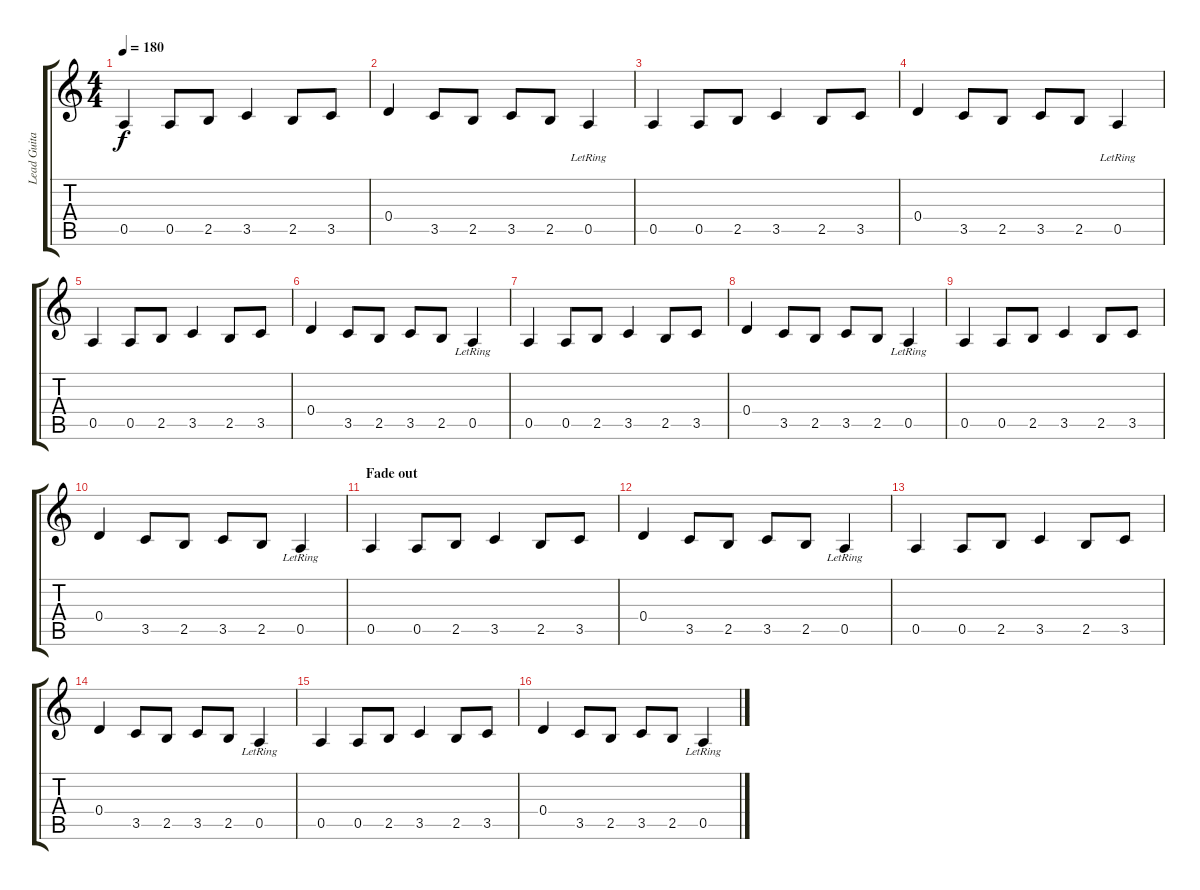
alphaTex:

\track ("Lead Guitar" "Lead Guita") {instrument distortionguitar}
\staff {score tabs}
\tuning (E4 B3 G3 D3 A2 E2) {hide}
\ts (4 4)
\tempo 180
\clef g2
\ks c
0.5.4{dy f} 0.5.8 2.5.8 3.5.4 2.5.8 3.5.8 |
0.4.4 3.5.8 2.5.8 3.5.8 2.5.8 0.5{lr}.4 |
0.5.4 0.5.8 2.5.8 3.5.4 2.5.8 3.5.8 |
0.4.4 3.5.8 2.5.8 3.5.8 2.5.8 0.5{lr}.4 |
0.5.4 0.5.8 2.5.8 3.5.4 2.5.8 3.5.8 |
0.4.4 3.5.8 2.5.8 3.5.8 2.5.8 0.5{lr}.4 |
0.5.4 0.5.8 2.5.8 3.5.4 2.5.8 3.5.8 |
0.4.4 3.5.8 2.5.8 3.5.8 2.5.8 0.5{lr}.4 |
0.5.4 0.5.8 2.5.8 3.5.4 2.5.8 3.5.8 |
0.4.4 3.5.8 2.5.8 3.5.8 2.5.8 0.5{lr}.4 |
\section ("" "Fade out")
0.5.4 0.5.8 2.5.8 3.5.4 2.5.8 3.5.8 |
0.4.4 3.5.8 2.5.8 3.5.8 2.5.8 0.5{lr}.4 |
0.5.4 0.5.8 2.5.8 3.5.4 2.5.8 3.5.8 |
0.4.4 3.5.8 2.5.8 3.5.8 2.5.8 0.5{lr}.4 |
0.5.4 0.5.8 2.5.8 3.5.4 2.5.8 3.5.8 |
0.4.4 3.5.8 2.5.8 3.5.8 2.5.8 0.5{lr}.4
